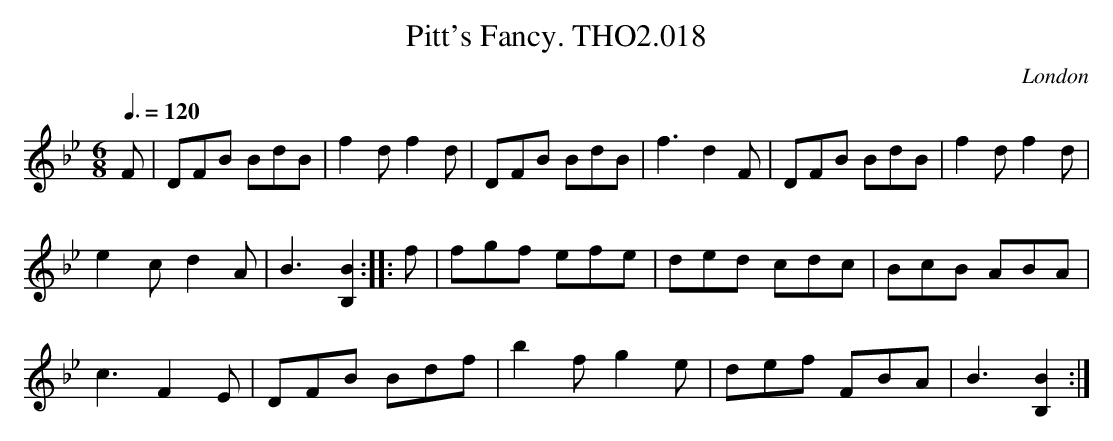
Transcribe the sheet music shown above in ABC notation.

X:1
T:Pitt's Fancy. THO2.018
O:London
M:6/8
L:1/8
Q:3/8=120
K:Bb
F|DFB BdB|f2d f2d|DFB BdB|f3 d2F|DFB BdB|f2d f2d|
e2c d2A|B3 [B,2B2]::f|fgf efe|ded cdc|BcB ABA|
c3 F2E|DFB Bdf|b2f g2e|def FBA|B3 [B,2B2]:|
